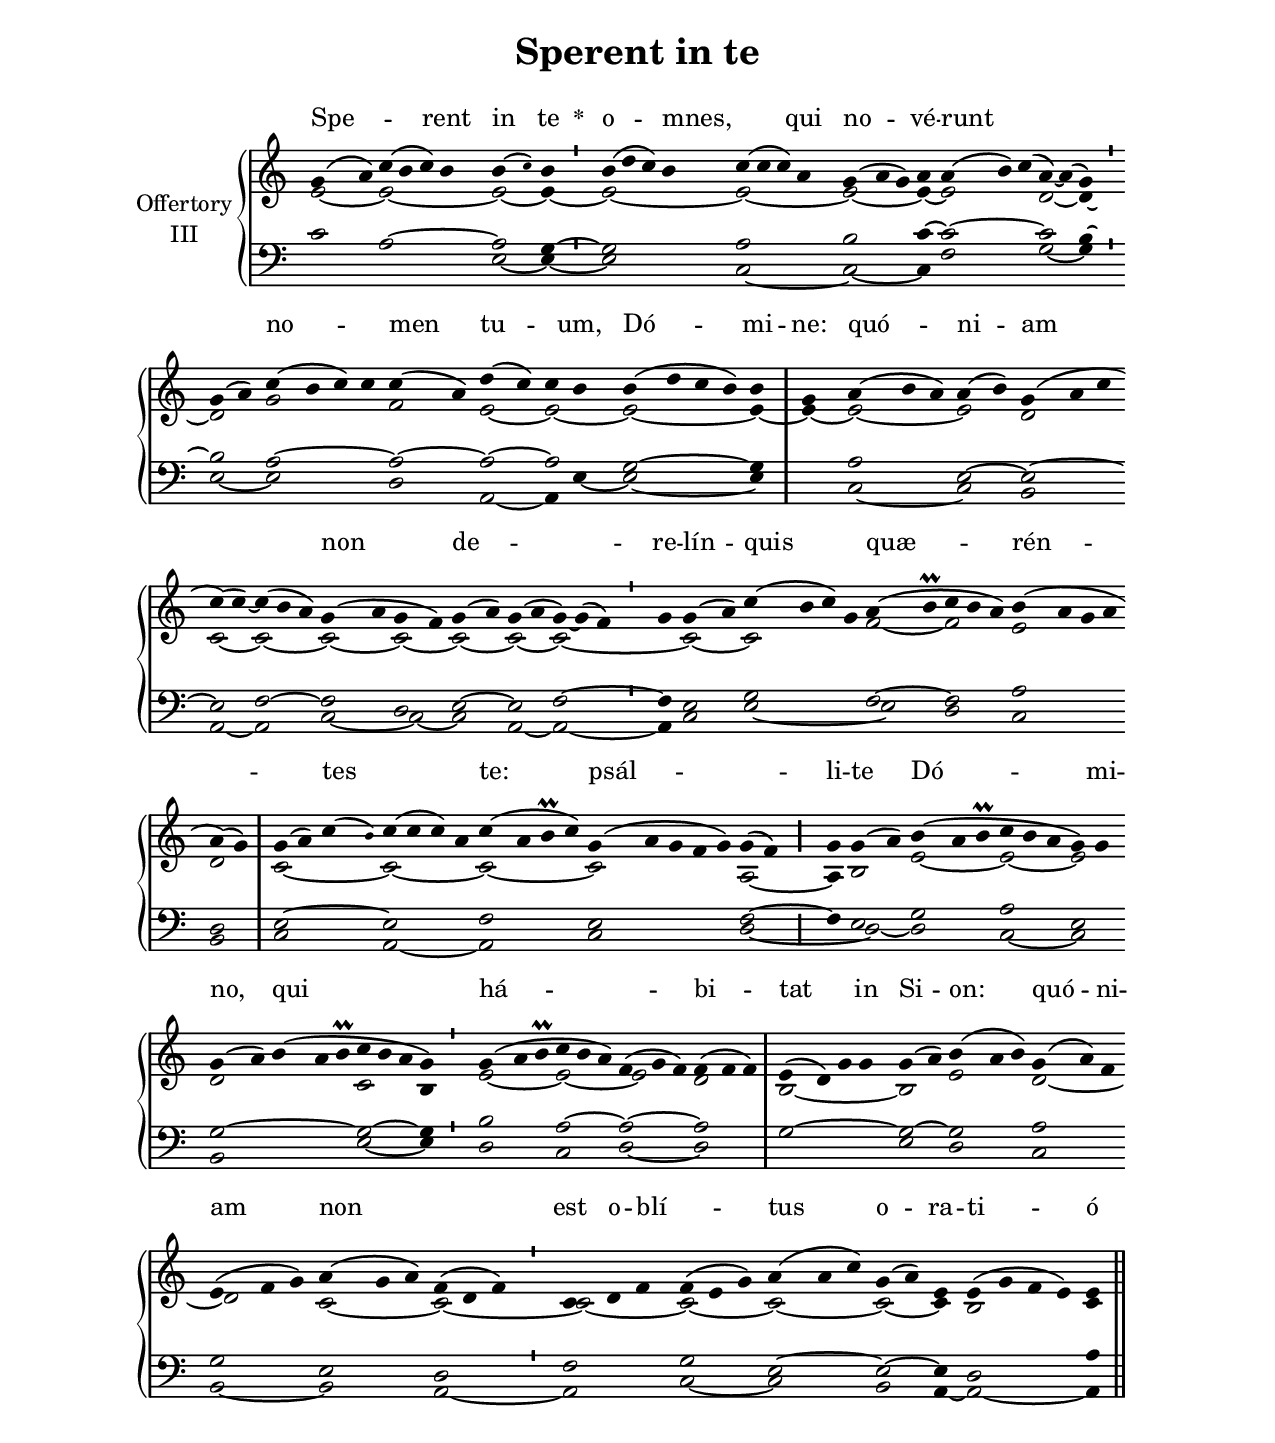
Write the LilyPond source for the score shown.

\version "2.18"
\include "gregorian.ly"
\include "noh2.ily"


%Page reference: page ii.148
%(volume.page)

global = {
 \key e \phrygian
 \cadenzaOn 
}

\header {
  title = \markup \center-column {"Sperent in te" \vspace #1 }
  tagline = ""
  composer = ""
}

\paper {
 #(include-special-characters)
  oddHeaderMarkup = \markup \fill-line {
    \line {}
    \center-column {
      \on-the-fly #first-page     " "
      \on-the-fly #not-first-page "Sperent in te"
    }
    \line { \on-the-fly #print-page-number-check-first \fromproperty #'page:page-number-string }
  }
  evenHeaderMarkup = \markup \fill-line {
    \line { \on-the-fly #print-page-number-check-first \fromproperty #'page:page-number-string }
    \center-column { "Sperent in te" }
    \line {}
  }
}

chantText = \lyricmode {
Spe -- _ rent in te 
\set stanza = " * " o -- mnes, _ qui no -- vé -- runt _ _ no -- _ men tu -- _ um, Dó -- mi -- ne: 
quó -- ni -- am non de -- _ re -- lín -- quis _ quæ -- rén -- _ tes _ _ te: 
psál -- _ li -- te Dó -- mi -- no, 
qui há -- _ bi -- tat _ in Si -- on: 
quó -- ni -- am non _ est o -- blí -- _ tus o -- ra -- ti -- ó -- _ nem páu -- pe -- rum. }

chantMusic = {
\tieDown   g'4 ( a'4) c''4 ( b'4 c''4) b'4 b'4 ( \once \tweak #'font-size #-4 c'' ) b'4 \divisioMinima
 b'4 ( d''4 c''4) b'4 c''4 ( c''4 c''4) a'4 g'4 ( a'4 g'4) a'4 a'4 ( b'4) c''4 ( a'4) ~ a'4 ( g'4) \divisioMinima \forceBreak

 g'4 ( a'4) c''4 ( b'4 c''4) c''4 c''4 ( a'4) d''4 ( c''4) c''4 b'4 b'4 ( d''4 c''4 b'4) b'4 \divisioMaxima
 g'4 a'4 ( b'4 a'4) a'4 ( b'4) g'4 ( a'4 c''4 \forceBreak
) c''4 ( c''4) ~ c''4 ( b'4 a'4) g'4 ( a'4 g'4 f'4) g'4 ( a'4) g'4 ( a'4 g'4) ~ g'4 ( f'4) \divisioMinima
 g'4 g'4 ( a'4) c''4 ( b'4 c''4) g'4 a'4 ( b'\prall c''4 b'4 a'4) b'4 ( a'4 g'4 a'4 \forceBreak
) a'4 ( g'4) \divisioMaxima
 g'4 ( a'4) c''4 ( \once \tweak #'font-size #-4 b' ) c''4 ( c''4 c''4) a'4 c''4 ( a'4 b'\prall c''4) g'4 ( a'4 g'4 f'4 g'4) g'4 ( f'4) \divisioMaior
 g'4 g'4 ( a'4) b'4 ( a'4 b'\prall c''4 b'4 a'4 g'4) g'4 \forceBreak
 g'4 ( a'4) b'4 ( a'4 b'\prall c''4 b'4 a'4 g'4) \divisioMinima
 g'4 ( a'4 b'\prall c''4 b'4 a'4) f'4 ( g'4 f'4) f'4 ( f'4 f'4) \divisioMaxima
 e'4 ( d'4) g'4 g'4 g'4 ( a'4) b'4 ( a'4 b'4) g'4 ( a'4) f'4 \forceBreak
 e'4 ( f'4 g'4) a'4 ( g'4 a'4) f'4 ( d'4 f'4) \divisioMinima
 c'4 d'4 f'4 f'4 ( e'4 g'4) a'4 ( a'4 c''4) g'4 ( a'4) e'4 e'4 ( g'4 f'4 e'4) e'4 \finalis

}

altoMusic = {
e'2 ~ e'2*4/2 ~ e'2 ~ e'4 ~ \divisioMinima
e'2*4/2 ~ e'2*4/2 ~ e'2*3/2 ~ e'4 ~ e'2*3/2 d'2 ~ d'4 ~ \divisioMinima
d'2 g'2*4/2 f'2 e'2 ~ e'2 ~ e'2*4/2 ~ e'4 ~ \divisioMaxima
e'4 ~ e'2*3/2 ~ e'2 d'2*3/2 c'2 ~ c'2*3/2 ~ c'2 ~ c'2 ~ c'2 ~ c'2 ~ c'2*4/2 ~ c'2 ~ c'2*4/2 f'2 ~ f'2*3/2 e'2*4/2 d'2 \divisioMaxima
c'2*4/2 ~ c'2*4/2 ~ c'2*4/2 ~ c'2*5/2 a2 ~ \divisioMaior
a4 b2 e'2*3/2 ~ e'2*3/2 ~ e'2 d'2*5/2 c'2*3/2 b4 \divisioMinima
e'2*3/2 ~ e'2*3/2 ~ e'2*3/2 d'2*3/2 \divisioMaxima
b2*4/2 ~ b2 e'2*3/2 d'2*3/2 ~ d'2*3/2 c'2*3/2 ~ c'2*3/2 ~ \divisioMinima
c'2*3/2 ~ c'2*3/2 ~ c'2*3/2 ~ c'2 ~ c'4 b2*4/2 c'4 \finalis
}

tenorMusic = {
c'2 a2*4/2 ~ a2 g4 ~ \divisioMinima
g2*4/2 a2*4/2 b2*3/2 c'4 ~ c'2*3/2 ~ c'2 b4 ~ \divisioMinima
b2 a2*4/2 ~ a2 ~ a2 ~ a2 g2*4/2 ~ g4 \divisioMaxima
r4 a2*3/2 e2 ~ e2*3/2 ~ e2 f2*3/2 ~ f2 d2 e2 ~ e2 f2*3/2 ~ \divisioMinima
f4 e2 g2*4/2 f2 ~ f2*3/2 a2*4/2 d2 \divisioMaxima
e2*4/2 ~ e2*4/2 f2*4/2 e2*5/2 f2 ~ \divisioMaior
f4 e2 g2*3/2 a2*3/2 e2 g2*5/2 ~ g2*3/2 ~ g4 \divisioMinima
b2*3/2 a2*3/2 ~ a2*3/2 ~ a2*3/2 \divisioMaxima
g2*4/2 ~ g2 ~ g2*3/2 a2*3/2 g2*3/2 e2*3/2 d2*3/2 \divisioMinima
f2*3/2 g2*3/2 e2*3/2 ~ e2 ~ e4 d2*4/2 a4 \finalis
}

bassMusic = {
r2*6/2 e2 ~ e4 ~ \divisioMinima
e2*4/2 c2*4/2 ~ c2*3/2 ~ c4 f2*3/2 g2 ~ g4 \divisioMinima
e2 ~ e2*4/2 d2 a,2 ~ a,4 e4 ~ e2*4/2 ~ e4 \divisioMaxima
r4 c2*3/2 ~ c2 b,2*3/2 a,2 ~ a,2*3/2 c2 ~ c2 ~ c2 a,2 ~ a,2*3/2 ~ \divisioMinima
a,4 c2 e2*4/2 ~ e2 d2*3/2 c2*4/2 b,2 \divisioMaxima
c2*4/2 a,2*4/2 ~ a,2*4/2 c2*5/2 d2*3/2 ~ d2 ~ d2*3/2 c2*3/2 ~ c2 b,2*5/2 e2*3/2 ~ e4 \divisioMinima
d2*3/2 c2*3/2 d2*3/2 ~ d2*3/2 \divisioMaxima
r2*4/2 e2 d2*3/2 c2*3/2 b,2*3/2 ~ b,2*3/2 a,2*3/2 ~ \divisioMinima
a,2*3/2 c2*3/2 ~ c2*3/2 b,2 a,4 ~ a,2*4/2 ~ a,4 \finalis
}

voiceLines = {
\voiceLineStyle


}

\score{
  <<
    \new GrandStaff <<
      \set GrandStaff.autoBeaming = ##f
      \set GrandStaff.instrumentName = \markup \center-column {
        "Offertory"
        "III"
      }
      \new Staff = up <<
        \new Voice = "chant" {
          \voiceOne \global \chantMusic
        }
        \new Voice {
          \voiceTwo \global \altoMusic
        }
      >>

      \new Staff = down <<
        \clef bass
        \new Voice {
          \voiceOne \global \tenorMusic
        }
        \new Voice {
          \voiceTwo \global \bassMusic
        }
	\new Voice {
        \voiceThree \global \voiceLines
        }
      >>
    >>
    \new Lyrics \lyricsto chant {
      \chantText
    }
  >>
  \layout{
  }
  \midi{
    \tempo 4 = 125
  }
}
